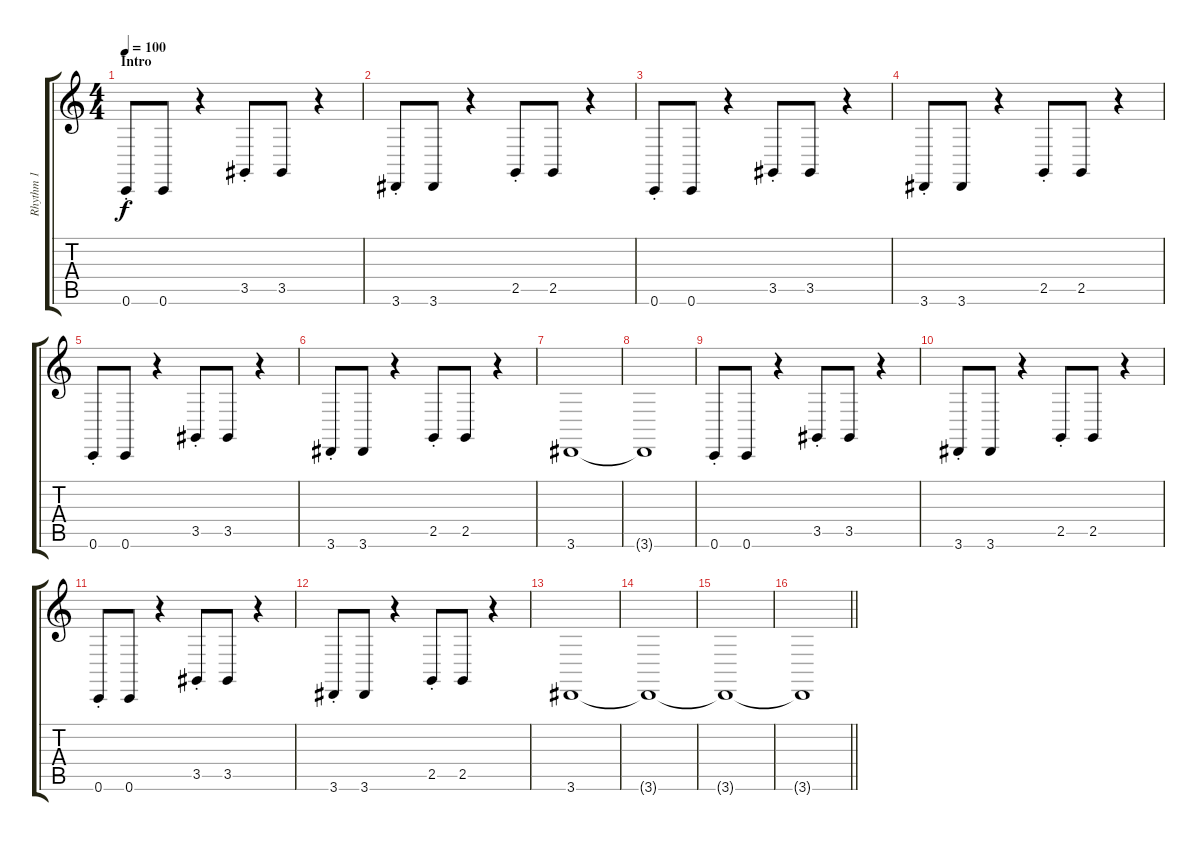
\track ("Rhythm 1" "Rhythm 1") {instrument lead2sawtooth}
\staff {score tabs}
\tuning (C4 G3 Eb3 Bb2 F2 C2) {hide}
\ts (4 4)
\section ("" "Intro")
\tempo 100
\clef g2
\ks c
0.6{st}.8{dy f instrument lead2sawtooth} 0.6.8 r.4 3.5{st}.8 3.5.8 r.4 |
3.6{st}.8 3.6.8 r.4 2.5{st}.8 2.5.8 r.4 |
0.6{st}.8 0.6.8 r.4 3.5{st}.8 3.5.8 r.4 |
3.6{st}.8 3.6.8 r.4 2.5{st}.8 2.5.8 r.4 |
0.6{st}.8 0.6.8 r.4 3.5{st}.8 3.5.8 r.4 |
3.6{st}.8 3.6.8 r.4 2.5{st}.8 2.5.8 r.4 |
3.6.1{volume 9} |
3.6{t}.1 |
0.6{st}.8{volume 13} 0.6.8 r.4 3.5{st}.8 3.5.8 r.4 |
3.6{st}.8 3.6.8 r.4 2.5{st}.8 2.5.8 r.4 |
0.6{st}.8 0.6.8 r.4 3.5{st}.8 3.5.8 r.4 |
3.6{st}.8 3.6.8 r.4 2.5{st}.8 2.5.8 r.4 |
3.6.1 |
3.6{t}.1 |
3.6{t}.1 |
\barLineRight lightlight
3.6{t}.1
